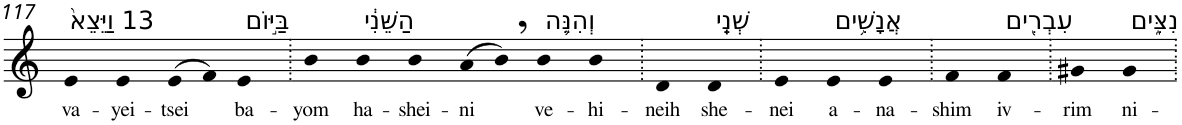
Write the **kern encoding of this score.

**kern	**text
*part1	*part1
*staff1	*staff1
*I"Piano	*
*I'Pno	*
!!LO:PB:g=z
*clefG2	*
*k[]	*
=117	=117
!LO:TX:a:t=13 וַיֵּצֵא֙	!
!	!LO:LY:b
4e	va-
!	!LO:LY:b
4e	-yei-
!	!LO:LY:b
(>8e	-tsei
8f)	.
!LO:TX:a:t=בַּיּ֣וֹם	!
!	!LO:LY:b
4e	ba-
=118.	=118.
!	!LO:LY:b
4b	-yom
!LO:TX:a:t=הַשֵּׁנִ֔י	!
!	!LO:LY:b
4b	ha-
!	!LO:LY:b
4b	-shei-
!	!LO:LY:b
(>8a	-ni
8b,)	.
!LO:TX:a:t=וְהִנֵּ֛ה	!
!	!LO:LY:b
4b	ve-
!	!LO:LY:b
4b	-hi-
=119.	=119.
!	!LO:LY:b
4d	-neih
!LO:TX:a:t=שְׁנֵֽי	!
!	!LO:LY:b
4d	she-
=120.	=120.
!	!LO:LY:b
4e	-nei
!LO:TX:a:t=אֲנָשִׁ֥ים	!
!	!LO:LY:b
4e	a-
!	!LO:LY:b
4e	-na-
=121.	=121.
!	!LO:LY:b
4f	-shim
!LO:TX:a:t=עִבְרִ֖ים	!
!	!LO:LY:b
4f	iv-
=122.	=122.
!	!LO:LY:b
4g#X	-rim
!LO:TX:a:t=נִצִּ֑ים	!
!	!LO:LY:b
4g#	ni-
=.	=.
*-	*-
